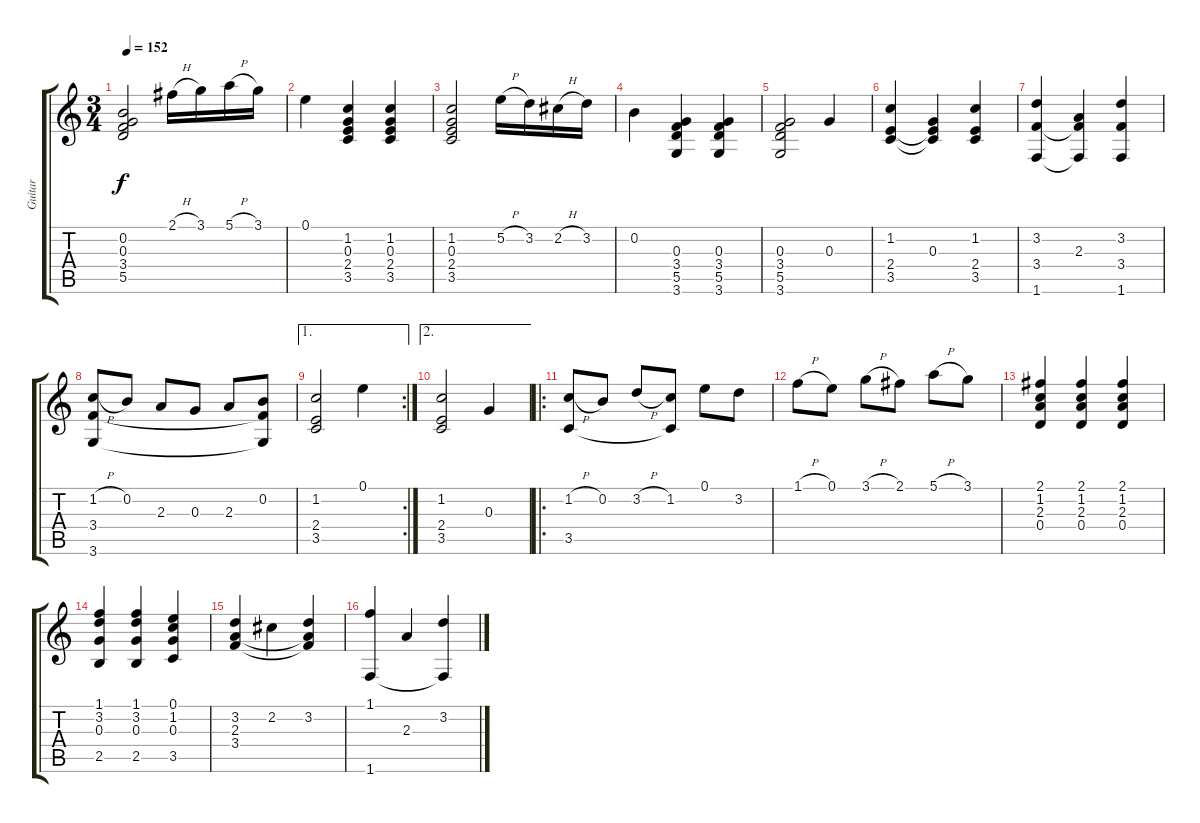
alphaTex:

\track ("Guitar" "Guitar") {instrument acousticguitarnylon}
\staff {score tabs}
\tuning (E4 B3 G3 D3 A2 E2) {hide}
\ts (3 4)
\tempo 152
\clef g2
\ks c
(0.2 0.3 3.4 5.5).2{dy f} 2.1{h}.16 3.1.16 5.1{h}.16 3.1.16 |
0.1.4 (1.2 0.3 2.4 3.5).4 (1.2 0.3 2.4 3.5).4 |
(1.2 0.3 2.4 3.5).2 5.2{h}.16 3.2.16 2.2{h}.16 3.2.16 |
0.2.4 (0.3 3.4 5.5 3.6).4 (0.3 3.4 5.5 3.6).4 |
(0.3 3.4 5.5 3.6).2 0.3.4 |
(1.2 2.4 3.5).4 (0.3 2.4{t} 3.5{t}).4 (1.2 2.4 3.5).4 |
(3.2 3.4 1.6).4 (2.3 3.4{t} 1.6{t}).4 (3.2 3.4 1.6).4 |
(1.2{h} 3.4 3.6).8 0.2.8 2.3.8 0.3.8 2.3.8 (0.2 3.4{t} 3.6{t}).8 |
\ae 1
\rc 2
(1.2 2.4 3.5).2 0.1.4 |
\ae 2
(1.2 2.4 3.5).2 0.3.4 |
\ro
(1.2{h} 3.5).8 0.2.8 3.2{h}.8 (1.2 3.5{t}).8 0.1.8 3.2.8 |
1.1{h}.8 0.1.8 3.1{h}.8 2.1.8 5.1{h}.8 3.1.8 |
(2.1 1.2 2.3 0.4).4 (2.1 1.2 2.3 0.4).4 (2.1 1.2 2.3 0.4).4 |
(1.1 3.2 0.3 2.5).4 (1.1 3.2 0.3 2.5).4 (0.1 1.2 0.3 3.5).4 |
(3.2 2.3 3.4).4 2.2.4 (3.2 2.3{t} 3.4{t}).4 |
(1.1 1.6).4 2.3.4 (3.2 1.6{t}).4
